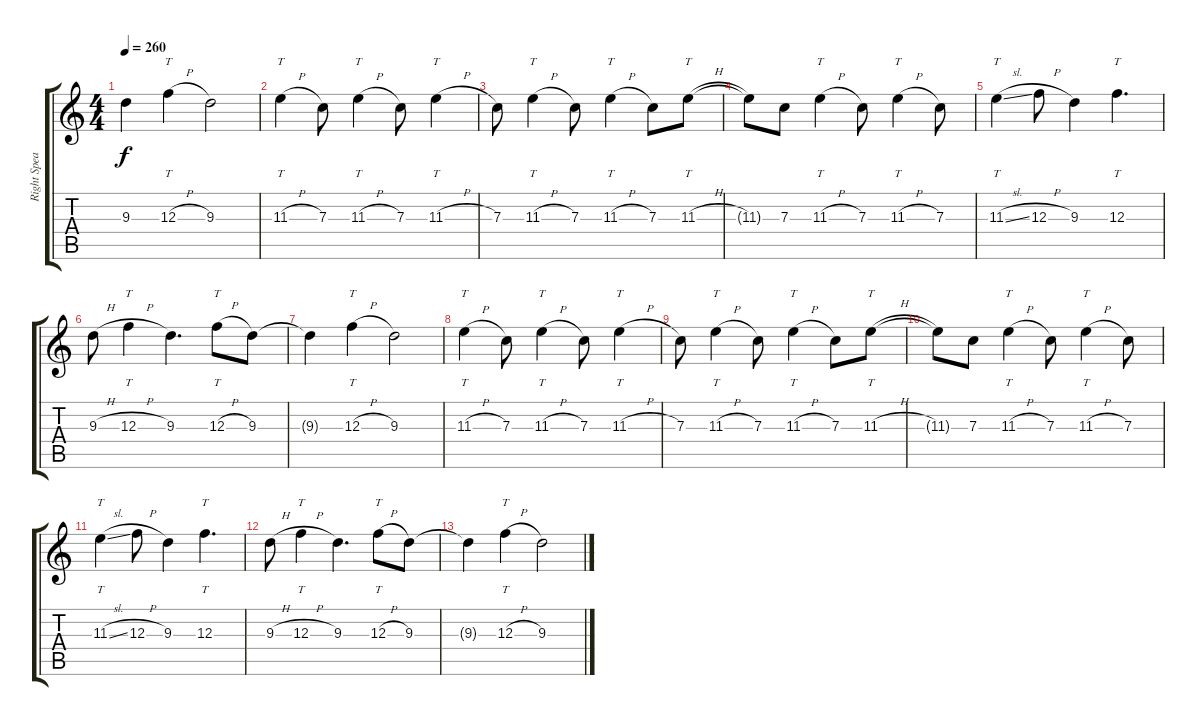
\track ("Right Speaker 2" "Right Spea") {instrument distortionguitar}
\staff {score tabs}
\tuning (D4 A3 F3 C3 G2 D2) {hide}
\ts (4 4)
\tempo 260
\clef g2
\ks c
9.3{t}.4{dy f} 12.3{h}.4{tt} 9.3.2 |
11.3{h}.4{tt} 7.3.8 11.3{h}.4{tt} 7.3.8 11.3{h}.4{tt} |
7.3.8 11.3{h}.4{tt} 7.3.8 11.3{h}.4{tt} 7.3.8 11.3{h}.8{tt} |
11.3{t}.8 7.3.8 11.3{h}.4{tt} 7.3.8 11.3{h}.4{tt} 7.3.8 |
11.3{sl}.4{tt} 12.3{h}.8 9.3.4 12.3.4{tt d} |
9.3{h}.8 12.3{h}.4{tt} 9.3.4{d} 12.3{h}.8{tt} 9.3.8 |
9.3{t}.4 12.3{h}.4{tt} 9.3.2 |
11.3{h}.4{tt} 7.3.8 11.3{h}.4{tt} 7.3.8 11.3{h}.4{tt} |
7.3.8 11.3{h}.4{tt} 7.3.8 11.3{h}.4{tt} 7.3.8 11.3{h}.8{tt} |
11.3{t}.8 7.3.8 11.3{h}.4{tt} 7.3.8 11.3{h}.4{tt} 7.3.8 |
11.3{sl}.4{tt} 12.3{h}.8 9.3.4 12.3.4{tt d} |
9.3{h}.8 12.3{h}.4{tt} 9.3.4{d} 12.3{h}.8{tt} 9.3.8 |
9.3{t}.4 12.3{h}.4{tt} 9.3.2
